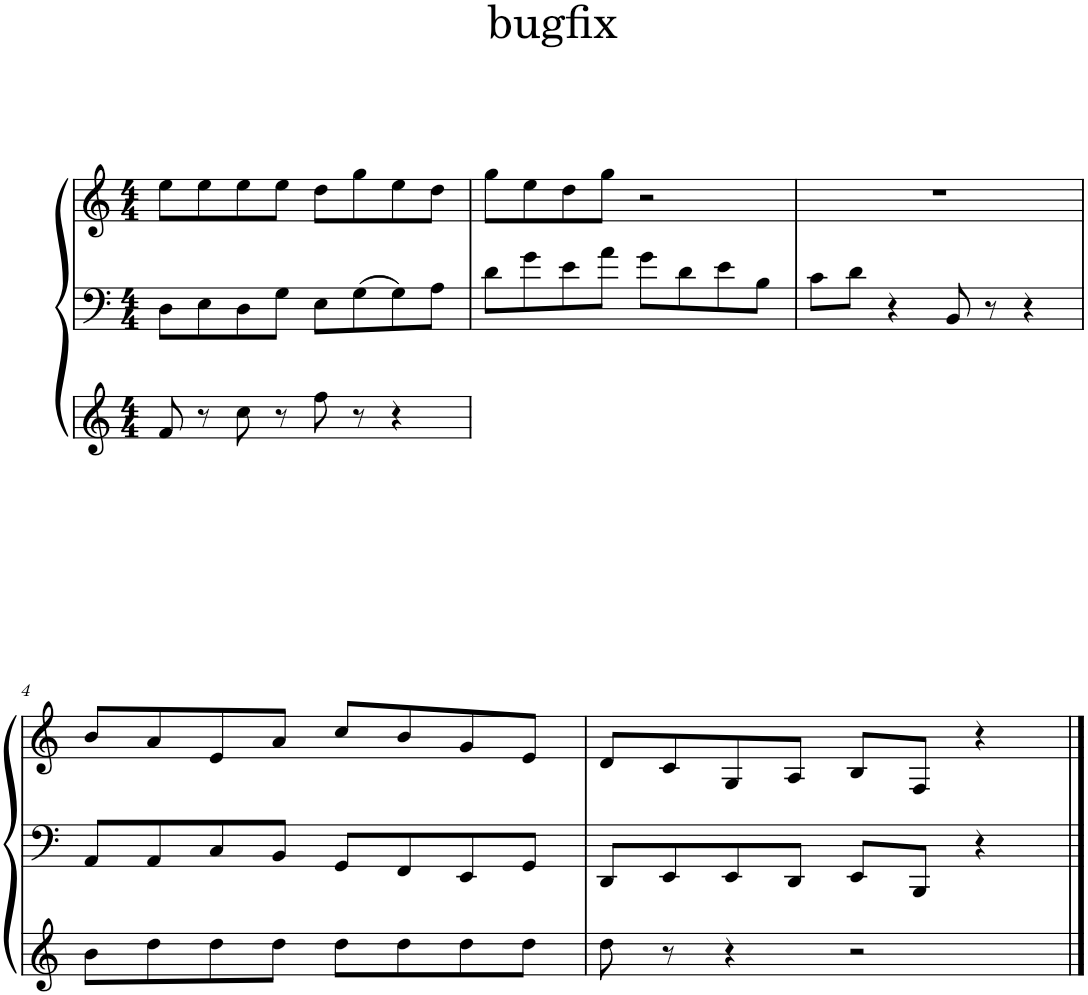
**kern	**kern	**kern
*part1	*part1	*part1
*staff3	*staff2	*staff1
*I"Piano	*	*
*I'Pno.	*	*
*clefG2	*clefF4	*clefG2
*k[]	*k[]	*k[]
*M4/4	*M4/4	*M4/4
=1	=1	=1
8f/	8D\L	8ee\L
8r	8E\	8ee\
8cc\	8D\	8ee\
8r	8G\J	8ee\J
8ff\	8E\L	8dd\L
8r	8G\	8gg\
4r	8G\	8ee\
.	8A\J	8dd\J
=2	=2	=2
1r	8d\L	8gg\L
.	8g\	8ee\
.	8e\	8dd\
.	8a\J	8gg\J
.	8g\L	2r
.	8d\	.
.	8e\	.
.	8B\J	.
=3	=3	=3
1r	8c\L	1r
.	8d\J	.
.	4r	.
.	8BB/	.
.	8r	.
.	4r	.
!!LO:LB:g=z
=4	=4	=4
8b\L	8AA/L	8b/L
8dd\	8AA/	8a/
8dd\	8C/	8e/
8dd\J	8BB/J	8a/J
8dd\L	8GG/L	8cc/L
8dd\	8FF/	8b/
8dd\	8EE/	8g/
8dd\J	8GG/J	8e/J
=5	=5	=5
8dd\	8DD/L	8d/L
8r	8EE/	8c/
4r	8EE/	8G/
.	8DD/J	8A/J
2r	8EE/L	8B/L
.	8BBB/J	8F/J
.	4r	4r
==	==	==
*-	*-	*-
